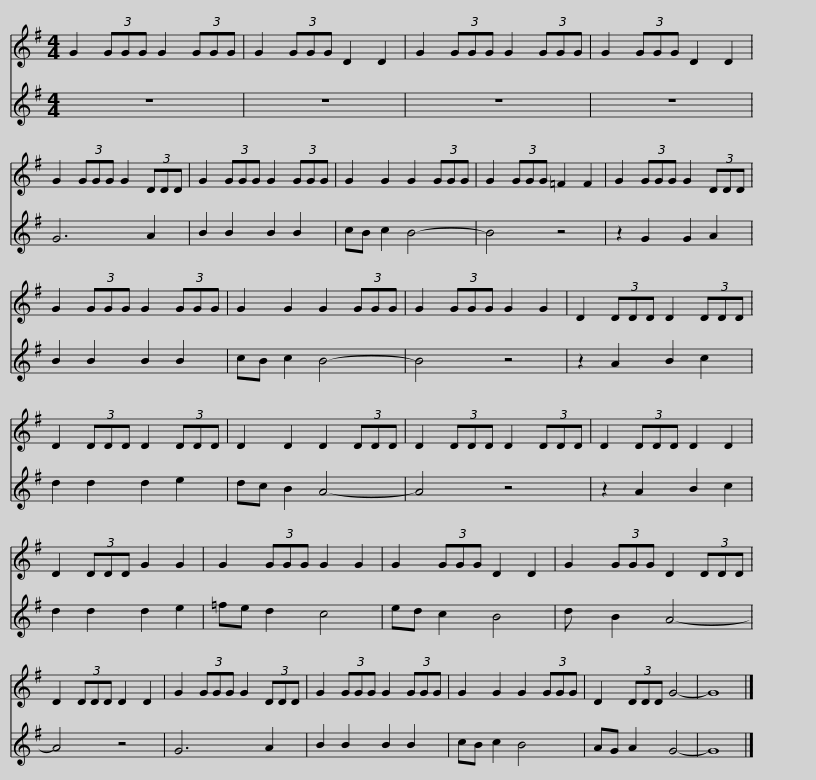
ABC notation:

X:1
%%score 1 2
L:1/8
M:4/4
I:linebreak $
K:none
V:1 treble transpose=-2
V:2 treble transpose=-2
V:1
[K:G] G2 (3GGG G2 (3GGG | G2 (3GGG D2 D2 | G2 (3GGG G2 (3GGG | G2 (3GGG D2 D2 | G2 (3GGG G2 (3DDD |$ %5
 G2 (3GGG G2 (3GGG | G2 G2 G2 (3GGG | G2 (3GGG =F2 F2 | G2 (3GGG G2 (3DDD | G2 (3GGG G2 (3GGG |$ %10
 G2 G2 G2 (3GGG | G2 (3GGG G2 G2 | D2 (3DDD D2 (3DDD | D2 (3DDD D2 (3DDD | D2 D2 D2 (3DDD | %15
 D2 (3DDD D2 (3DDD |$ D2 (3DDD D2 D2 | D2 (3DDD G2 G2 | G2 (3GGG G2 G2 | G2 (3GGG D2 D2 | %20
 G2 (3GGG D2 (3DDD | D2 (3DDD D2 D2 |$ G2 (3GGG G2 (3DDD | G2 (3GGG G2 (3GGG | G2 G2 G2 (3GGG | %25
 D2 (3DDD G4- | G8 |] %27
V:2
[K:G] z8 | z8 | z8 | z8 | G6 A2 |$ %5
 B2 B2 B2 B2 | cB c2 B4- | B4 z4 | z2 G2 G2 A2 | B2 B2 B2 B2 |$ %10
 cB c2 B4- | B4 z4 | z2 A2 B2 c2 | d2 d2 d2 e2 | dc B2 A4- | %15
 A4 z4 |$ z2 A2 B2 c2 | d2 d2 d2 e2 | =fe d2 c4 | ed c2 B4 | %20
 dx B2 A4- | A4 z4 |$ G6 A2 | B2 B2 B2 B2 | cB c2 B4 | %25
 AG A2 G4- | G8 |] %27
